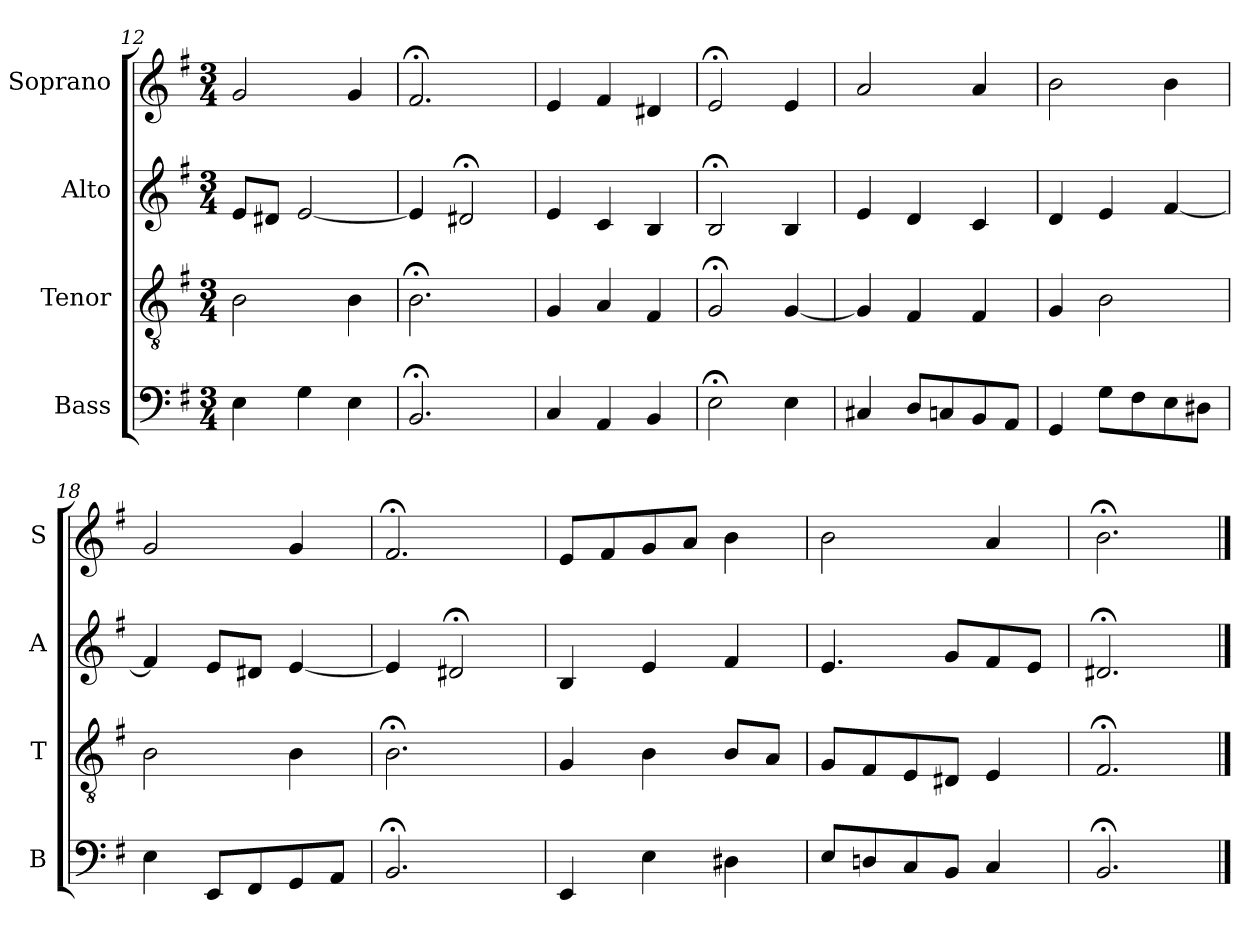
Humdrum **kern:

**kern	**kern	**kern	**kern
*part4	*part3	*part2	*part1
*staff4	*staff3	*staff2	*staff1
*I"Bass	*I"Tenor	*I"Alto	*I"Soprano
*I'B	*I'T	*I'A	*I'S
*clefF4	*clefGv2	*clefG2	*clefG2
*k[f#]	*k[f#]	*k[f#]	*k[f#]
*e:	*e:	*e:	*e:
*M3/4	*M3/4	*M3/4	*M3/4
=12	=12	=12	=12
4E	2B	8eL	2g
.	.	8d#XJ	.
4G	.	[2e	.
4E	4B	.	4g
=13	=13	=13	=13
2.BB;<	2.B;<	4e]	2.f#;<
.	.	2d#X;<	.
=14	=14	=14	=14
4C	4G	4e	4e
4AA	4A	4c	4f#
4BB	4F#	4B	4d#X
=15	=15	=15	=15
2E;<	2G;<	2B;<	2e;<
4E	[4G	4B	4e
=16	=16	=16	=16
4C#X	4G]	4e	2a
8DL	4F#	4d	.
8Cn	.	.	.
8BB	4F#	4c	4a
8AAJ	.	.	.
=17	=17	=17	=17
4GG	4G	4d	2b
8GL	2B	4e	.
8F#	.	.	.
8E	.	[4f#	4b
8D#XJ	.	.	.
=18	=18	=18	=18
4E	2B	4f#]	2g
8EEL	.	8eL	.
8FF#	.	8d#XJ	.
8GG	4B	[4e	4g
8AAJ	.	.	.
=19	=19	=19	=19
2.BB;<	2.B;<	4e]	2.f#;<
.	.	2d#X;<	.
=20	=20	=20	=20
4EE	4G	4B	8eL
.	.	.	8f#
4E	4B	4e	8g
.	.	.	8aJ
4D#X	8BL	4f#	4b
.	8AJ	.	.
=21	=21	=21	=21
8EL	8GL	4.e	2b
8Dn	8F#	.	.
8C	8E	.	.
8BBJ	8D#XJ	8gL	.
4C	4E	8f#	4a
.	.	8eJ	.
=22	=22	=22	=22
2.BB;<	2.F#;<	2.d#X;<	2.b;<
==	==	==	==
*-	*-	*-	*-
